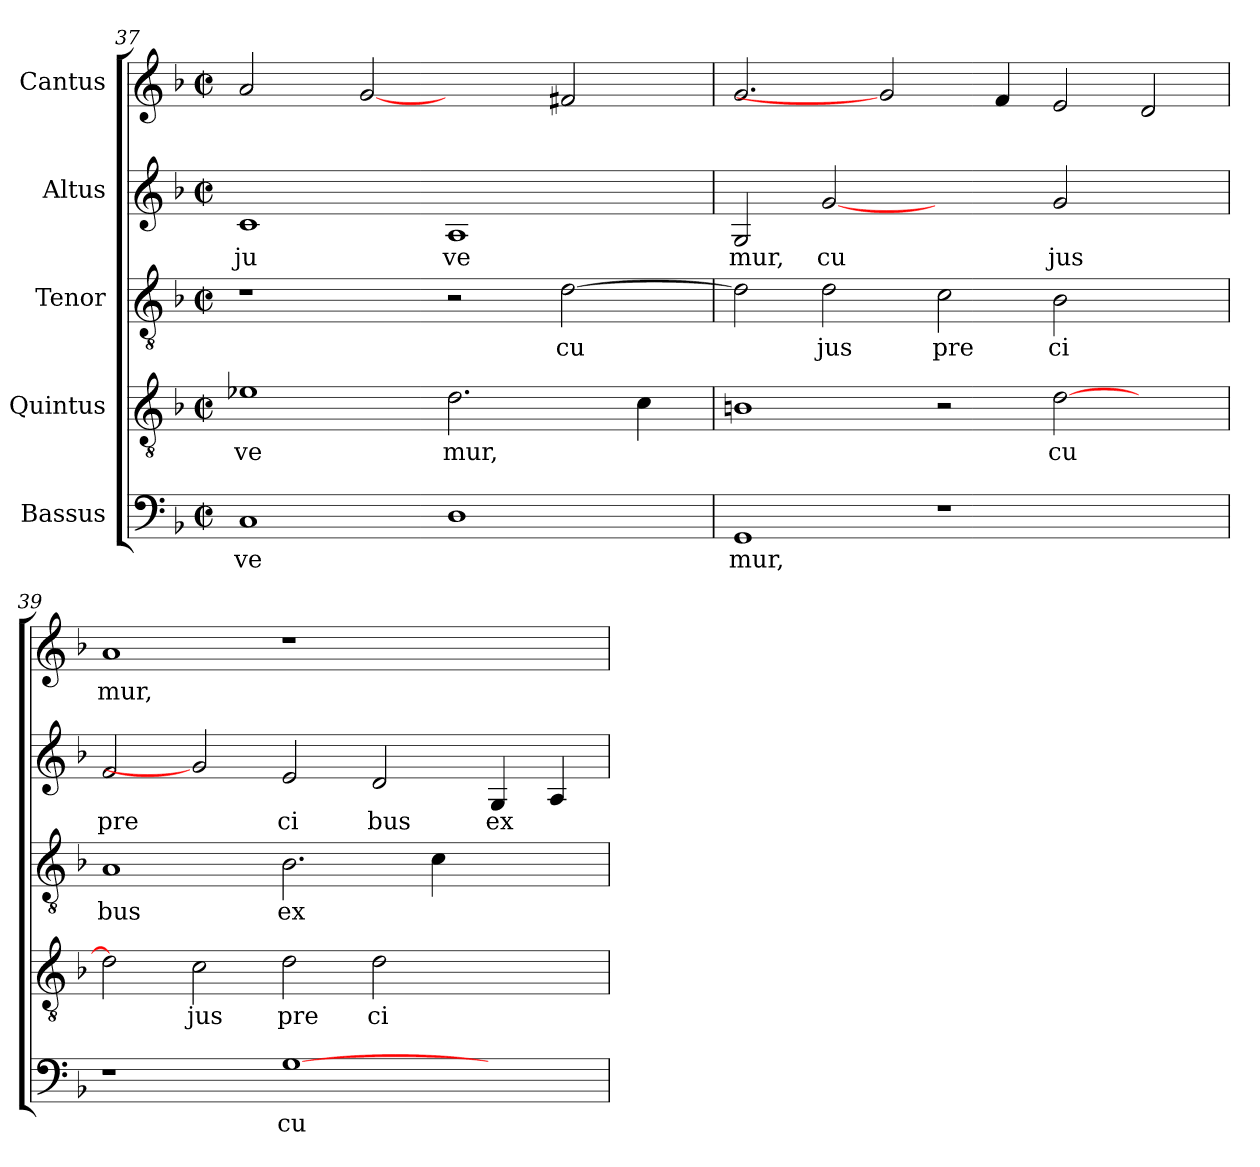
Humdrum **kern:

**kern	**text	**kern	**text	**kern	**text	**kern	**text	**kern	**text
*part5	*part5	*part4	*part4	*part3	*part3	*part2	*part2	*part1	*part1
*staff5	*staff5	*staff4	*staff4	*staff3	*staff3	*staff2	*staff2	*staff1	*staff1
*I"Bassus	*	*I"Quintus	*	*I"Tenor	*	*I"Altus	*	*I"Cantus	*
!!LO:PB:g=z
*clefF4	*	*clefGv2	*	*clefGv2	*	*clefG2	*	*clefG2	*
*k[b-]	*	*k[b-]	*	*k[b-]	*	*k[b-]	*	*k[b-]	*
*F:	*	*F:	*	*F:	*	*F:	*	*F:	*
*M2/2	*	*M2/2	*	*M2/2	*	*M2/2	*	*M2/2	*
*met(c|)	*	*met(c|)	*	*met(c|)	*	*met(c|)	*	*met(c|)	*
=37	=37	=37	=37	=37	=37	=37	=37	=37	=37
!	!LO:LY:b:cj	!	!LO:LY:b:cj	!	!	!	!LO:LY:b:cj	!	!
*	*	*	*	*	*	*	*	*^	*
1C	ve	1e-	ve	1r	.	1c	-ju	2a/	8ryy	.
.	.	.	.	.	.	.	.	.	64ryy	.
.	.	.	.	.	.	.	.	.	1ryy	.
.	.	.	.	.	.	.	.	[2g	.	.
!	!	!	!LO:LY:b	!	!	!	!LO:LY:b:cj	!	!	!
1D	.	2.d\	mur,	2r	.	1A	ve	2ryy	.	.
.	.	.	.	.	.	.	.	.	2ryy	.
!	!	!	!	!	!LO:LY:b:cj	!	!	!	!	!
.	.	.	.	[>2d\	cu	.	.	2f#/	.	.
.	.	.	.	.	.	.	.	.	4ryy	.
.	.	4c\	.	.	.	.	.	.	.	.
.	.	.	.	.	.	.	.	.	16..ryy	.
=38	=38	=38	=38	=38	=38	=38	=38	=38	=38	=38
!	!LO:LY:b:cj	!	!	!	!	!	!LO:LY:b:cj	!	!	!
*	*	*	*	*	*	*	*	*v	*v	*
1GG	mur,	1Bn	.	2d\]	.	2G/	mur,	2.g/	.
!	!	!	!	!	!LO:LY:b:cj	!	!LO:LY:b:cj	!	!
.	.	.	.	2d\	jus	[2g	cu	.	.
.	.	.	.	.	.	.	.	2g]	.
!	!	!	!	!	!LO:LY:b:cj	!	!	!	!
1r	.	2r	.	2c\	pre	2ryy	.	.	.
.	.	.	.	.	.	.	.	4f/	.
!	!	!	!LO:LY:b:cj	!	!LO:LY:b:cj	!	!LO:LY:b:cj	!	!
.	.	[>2d\	cu	2B-\	ci	2g/	jus	2e/	.
2ryy	.	2ryy	.	2ryy	.	2ryy	.	2d/	.
=39	=39	=39	=39	=39	=39	=39	=39	=39	=39
!	!	!	!	!	!LO:LY:b:cj	!	!LO:LY:b:cj	!	!LO:LY:b:cj
1r	.	2d\]	.	1A	bus	2f/	pre	1a	mur,
!	!	!	!LO:LY:b:cj	!	!	!	!	!	!
.	.	2c\	jus	.	.	2g]	.	.	.
!	!LO:LY:b:cj	!	!LO:LY:b:cj	!	!LO:LY:b:cj	!	!LO:LY:b:cj	!	!
[>1G	cu	2d\	pre	2.B-\	ex	2e/	ci	1r	.
!	!	!	!LO:LY:b:cj	!	!	!	!LO:LY:b:cj	!	!
.	.	2d\	ci	.	.	2d/	bus	.	.
.	.	.	.	4c\	.	.	.	.	.
!	!	!	!	!	!	!	!LO:LY:b:cj	!	!
2ryy	.	2ryy	.	2ryy	.	4G/	ex	2ryy	.
.	.	.	.	.	.	4A/	.	.	.
=	=	=	=	=	=	=	=	=	=
*-	*-	*-	*-	*-	*-	*-	*-	*-	*-
